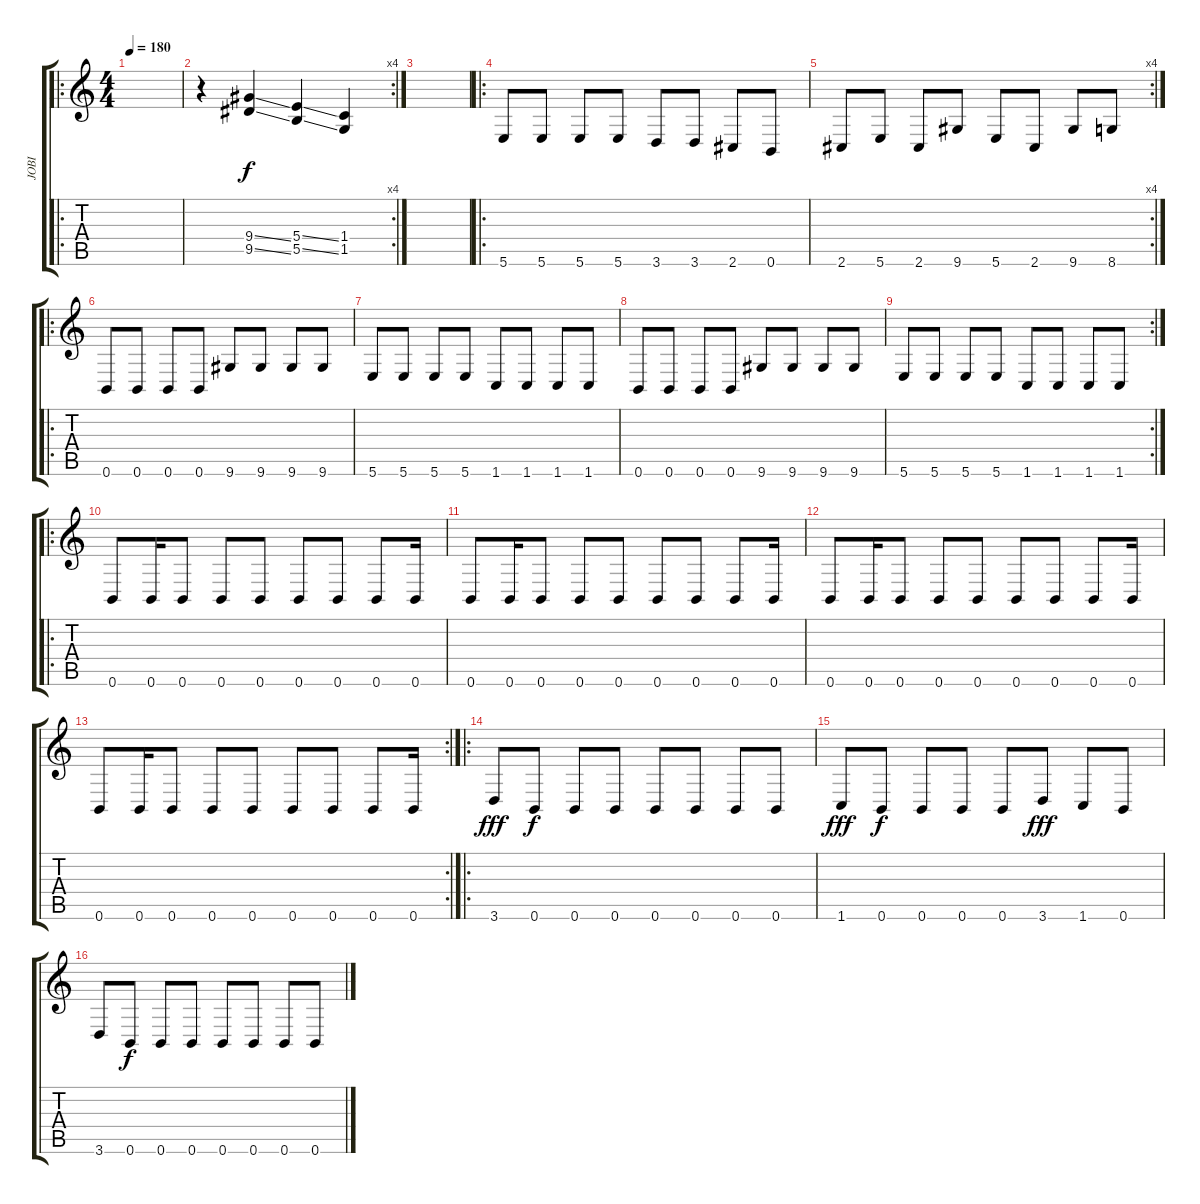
\track ("JOBI" "JOBI") {instrument distortionguitar}
\staff {score tabs}
\tuning (Db4 Ab3 E3 B2 Gb2 B1) {hide}
\ro
\ts (4 4)
\tempo 180
\clef g2
\ks c
|
\rc 4
r.4 (9.4{ss} 9.5{ss}).4 (5.4{ss} 5.5{ss}).4 (1.4 1.5).4 |
|
\ro
5.6.8 5.6.8 5.6.8 5.6.8 3.6.8 3.6.8 2.6.8 0.6.8 |
\rc 4
2.6.8 5.6.8 2.6.8 9.6.8 5.6.8 2.6.8 9.6.8 8.6.8 |
\ro
0.6.8 0.6.8 0.6.8 0.6.8 9.6.8 9.6.8 9.6.8 9.6.8 |
5.6.8 5.6.8 5.6.8 5.6.8 1.6.8 1.6.8 1.6.8 1.6.8 |
0.6.8 0.6.8 0.6.8 0.6.8 9.6.8 9.6.8 9.6.8 9.6.8 |
\rc 2
5.6.8 5.6.8 5.6.8 5.6.8 1.6.8 1.6.8 1.6.8 1.6.8 |
\ro
0.6.8 0.6.16 0.6.8 0.6.8 0.6.8 0.6.8 0.6.8 0.6.8 0.6.16 |
0.6.8 0.6.16 0.6.8 0.6.8 0.6.8 0.6.8 0.6.8 0.6.8 0.6.16 |
0.6.8 0.6.16 0.6.8 0.6.8 0.6.8 0.6.8 0.6.8 0.6.8 0.6.16 |
\rc 2
0.6.8 0.6.16 0.6.8 0.6.8 0.6.8 0.6.8 0.6.8 0.6.8 0.6.16 |
\ro
3.6.8{dy fff} 0.6.8{dy f} 0.6.8 0.6.8 0.6.8 0.6.8 0.6.8 0.6.8 |
1.6.8{dy fff} 0.6.8{dy f} 0.6.8 0.6.8 0.6.8 3.6.8{dy fff} 1.6.8 0.6.8 |
3.6.8 0.6.8{dy f} 0.6.8 0.6.8 0.6.8 0.6.8 0.6.8 0.6.8
